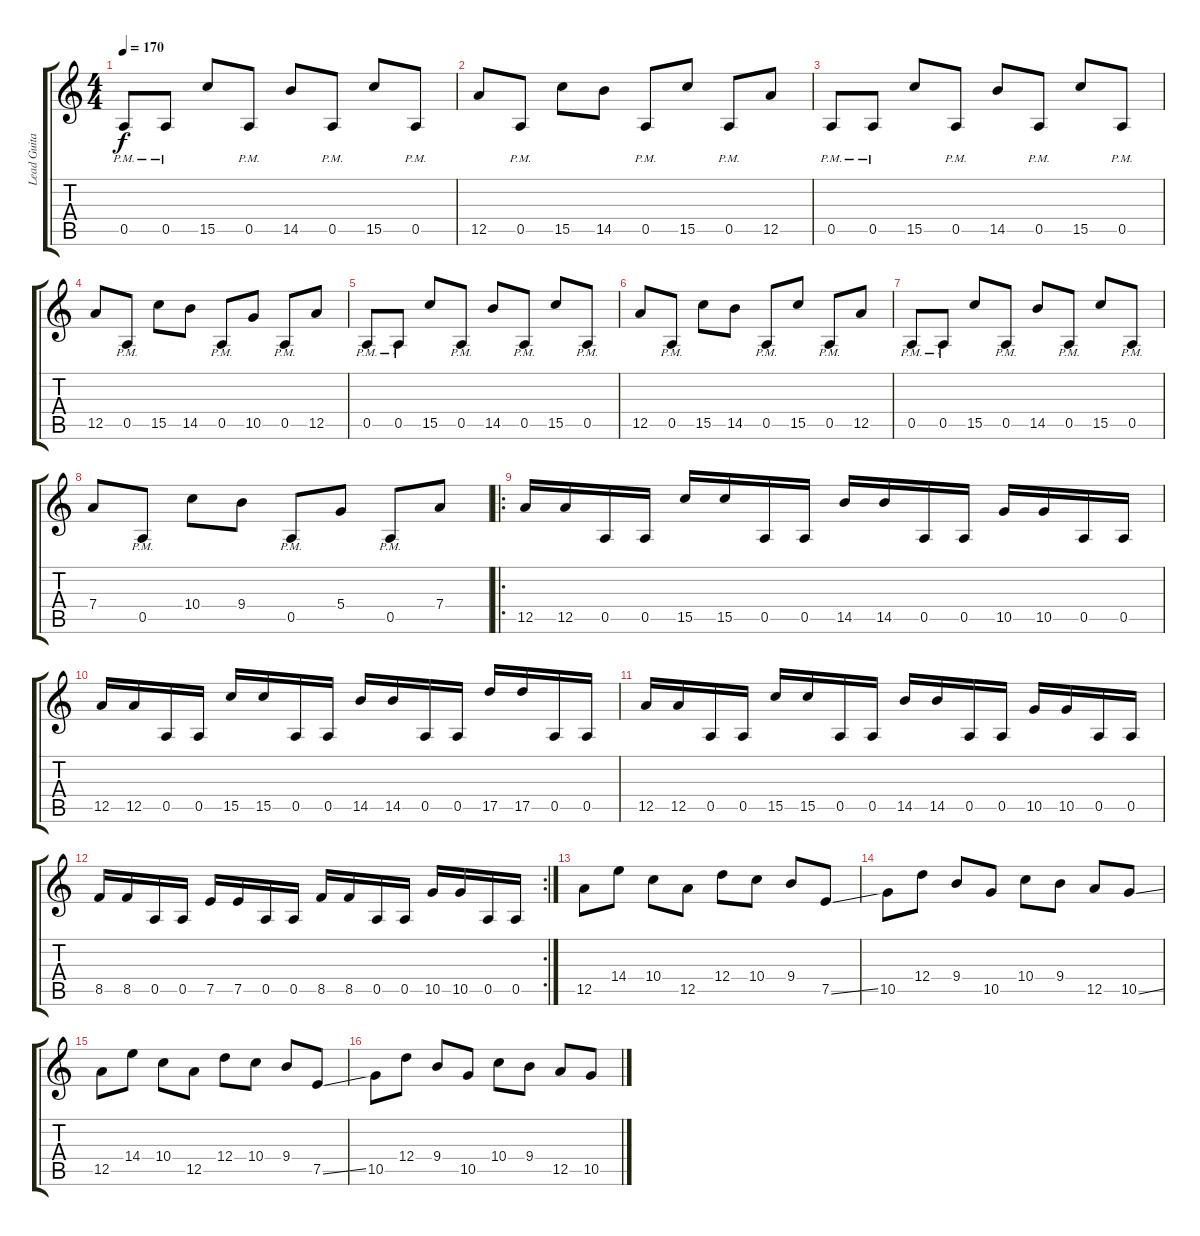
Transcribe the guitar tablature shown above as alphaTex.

\track ("Lead Guitar" "Lead Guita") {instrument distortionguitar}
\staff {score tabs}
\tuning (E4 B3 G3 D3 A2 D2) {hide}
\ts (4 4)
\tempo 170
\clef g2
\ks c
0.5{pm}.8{dy f} 0.5{pm}.8 15.5.8 0.5{pm}.8 14.5.8 0.5{pm}.8 15.5.8 0.5{pm}.8 |
12.5.8 0.5{pm}.8 15.5.8 14.5.8 0.5{pm}.8 15.5.8 0.5{pm}.8 12.5.8 |
0.5{pm}.8 0.5{pm}.8 15.5.8 0.5{pm}.8 14.5.8 0.5{pm}.8 15.5.8 0.5{pm}.8 |
12.5.8 0.5{pm}.8 15.5.8 14.5.8 0.5{pm}.8 10.5.8 0.5{pm}.8 12.5.8 |
0.5{pm}.8 0.5{pm}.8 15.5.8 0.5{pm}.8 14.5.8 0.5{pm}.8 15.5.8 0.5{pm}.8 |
12.5.8 0.5{pm}.8 15.5.8 14.5.8 0.5{pm}.8 15.5.8 0.5{pm}.8 12.5.8 |
0.5{pm}.8 0.5{pm}.8 15.5.8 0.5{pm}.8 14.5.8 0.5{pm}.8 15.5.8 0.5{pm}.8 |
7.4.8 0.5{pm}.8 10.4.8 9.4.8 0.5{pm}.8 5.4.8 0.5{pm}.8 7.4.8 |
\ro
12.5.16 12.5.16 0.5.16 0.5.16 15.5.16 15.5.16 0.5.16 0.5.16 14.5.16 14.5.16 0.5.16 0.5.16 10.5.16 10.5.16 0.5.16 0.5.16 |
12.5.16 12.5.16 0.5.16 0.5.16 15.5.16 15.5.16 0.5.16 0.5.16 14.5.16 14.5.16 0.5.16 0.5.16 17.5.16 17.5.16 0.5.16 0.5.16 |
12.5.16 12.5.16 0.5.16 0.5.16 15.5.16 15.5.16 0.5.16 0.5.16 14.5.16 14.5.16 0.5.16 0.5.16 10.5.16 10.5.16 0.5.16 0.5.16 |
\rc 2
8.5.16 8.5.16 0.5.16 0.5.16 7.5.16 7.5.16 0.5.16 0.5.16 8.5.16 8.5.16 0.5.16 0.5.16 10.5.16 10.5.16 0.5.16 0.5.16 |
12.5.8 14.4.8 10.4.8 12.5.8 12.4.8 10.4.8 9.4.8 7.5{ss}.8 |
10.5.8 12.4.8 9.4.8 10.5.8 10.4.8 9.4.8 12.5.8 10.5{ss}.8 |
12.5.8 14.4.8 10.4.8 12.5.8 12.4.8 10.4.8 9.4.8 7.5{ss}.8 |
10.5.8 12.4.8 9.4.8 10.5.8 10.4.8 9.4.8 12.5.8 10.5{ss}.8
